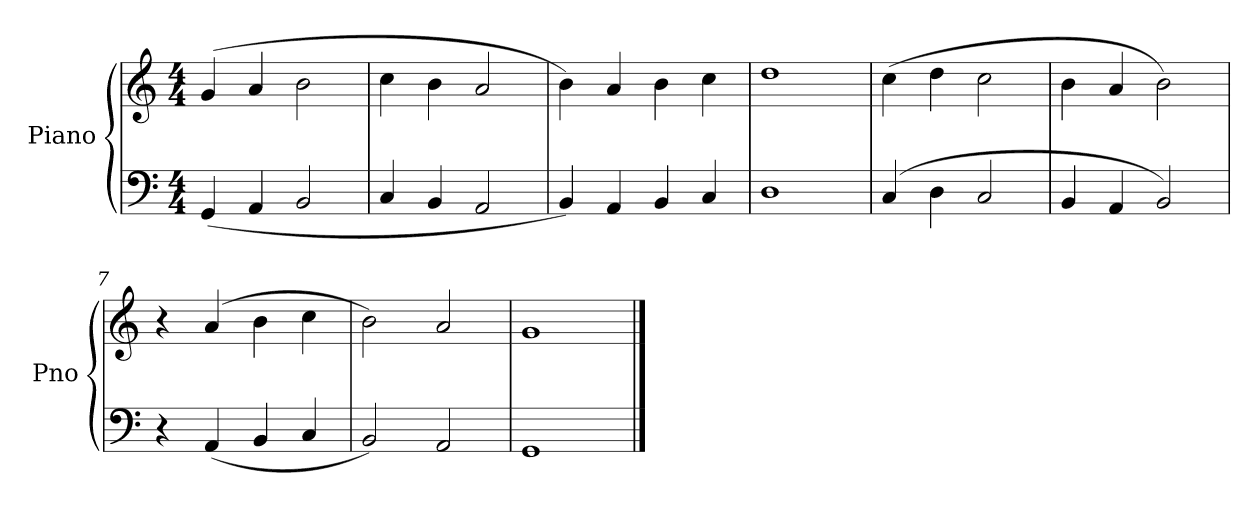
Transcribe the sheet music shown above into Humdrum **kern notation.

**kern	**kern
*part2	*part1
*staff2	*staff1
*I"Piano	*I"Piano
*I'Pno	*I'Pno
*clefF4	*clefG2
*M4/4	*M4/4
*MM104	*MM104
=1	=1
(4GG/	(4g/
4AA/	4a/
2BB/	2b\
=2	=2
4C/	4cc\
4BB/	4b\
2AA/	2a/
=3	=3
4BB/)	4b\)
4AA/	4a/
4BB/	4b\
4C/	4cc\
=4	=4
1D/	1dd/
!!LO:LB:g=z
=5	=5
(4C/	(4cc\
4D\	4dd\
2C/	2cc\
=6	=6
4BB/	4b\
4AA/	4a/
2BB/)	2b\)
=7	=7
4r	4r
(4AA/	(4a/
4BB/	4b\
4C/	4cc\
=8	=8
2BB/)	2b\)
2AA/	2a/
=9	=9
1GG/	1g/
==	==
*-	*-
